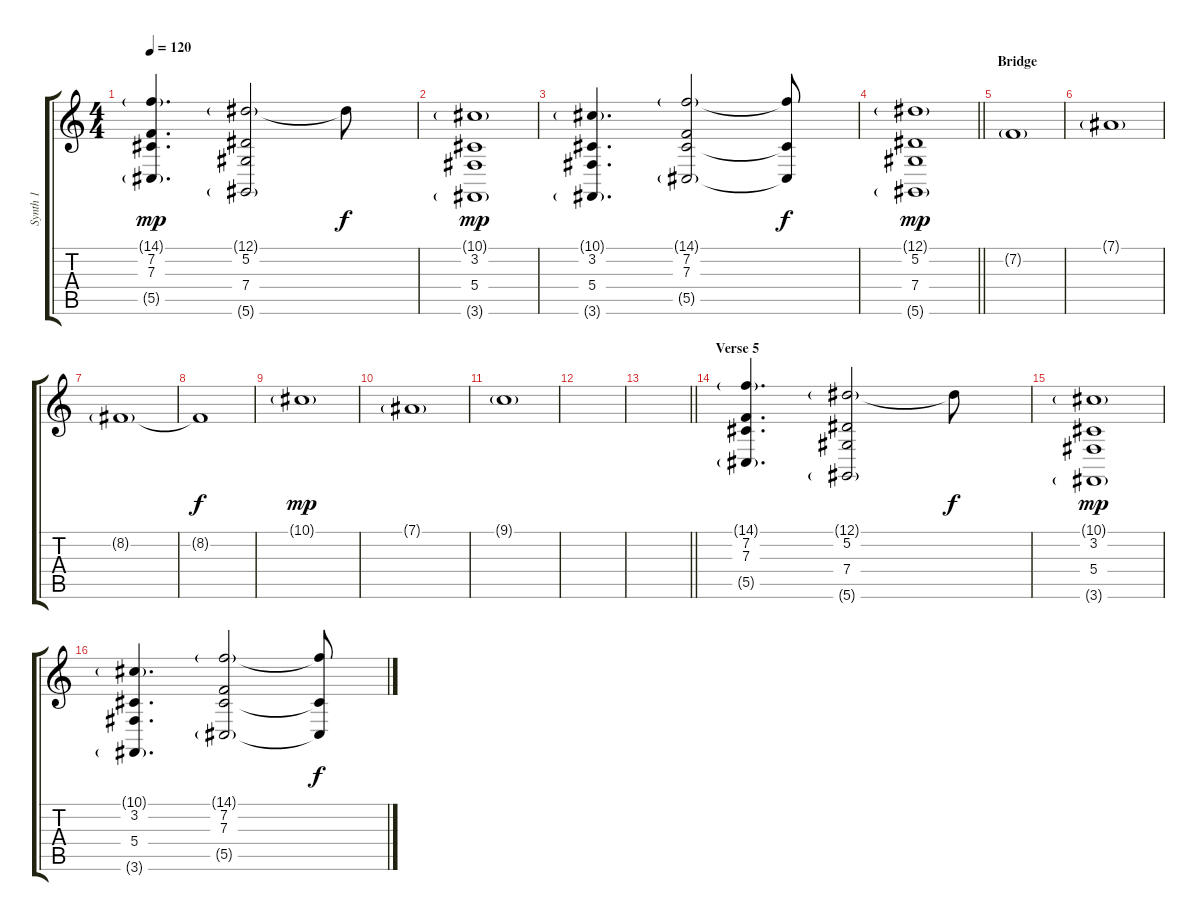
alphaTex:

\track ("Synth 1" "Synth 1") {instrument synthstrings1}
\staff {score tabs}
\tuning (Eb4 Bb3 Gb3 Db3 Ab2 Eb2) {hide}
\ts (4 4)
\tempo 120
\clef g2
\ks c
(14.1{g} 7.2 7.3 5.5{g}).4{d dy mp} (12.1{g} 5.2 7.4 5.6{g}).2 12.1{t}.8{dy f} |
(10.1{g} 3.2 5.4 3.6{g}).1{dy mp} |
(10.1{g} 3.2 5.4 3.6{g}).4{d} (14.1{g} 7.2 7.3 5.5{g}).2 (14.1{t} 7.3{t} 5.5{t}).8{dy f} |
\barLineRight lightlight
(12.1{g} 5.2 7.4 5.6{g}).1{dy mp} |
\section ("" "Bridge")
7.2{g}.1 |
7.1{g}.1 |
8.2{g}.1 |
8.2{t}.1{dy f} |
10.1{g}.1{dy mp} |
7.1{g}.1 |
9.1{g}.1 |
|
\barLineRight lightlight
|
\section ("" "Verse 5")
(14.1{g} 7.2 7.3 5.5{g}).4{d} (12.1{g} 5.2 7.4 5.6{g}).2 12.1{t}.8{dy f} |
(10.1{g} 3.2 5.4 3.6{g}).1{dy mp} |
(10.1{g} 3.2 5.4 3.6{g}).4{d} (14.1{g} 7.2 7.3 5.5{g}).2 (14.1{t} 7.3{t} 5.5{t}).8{dy f}
